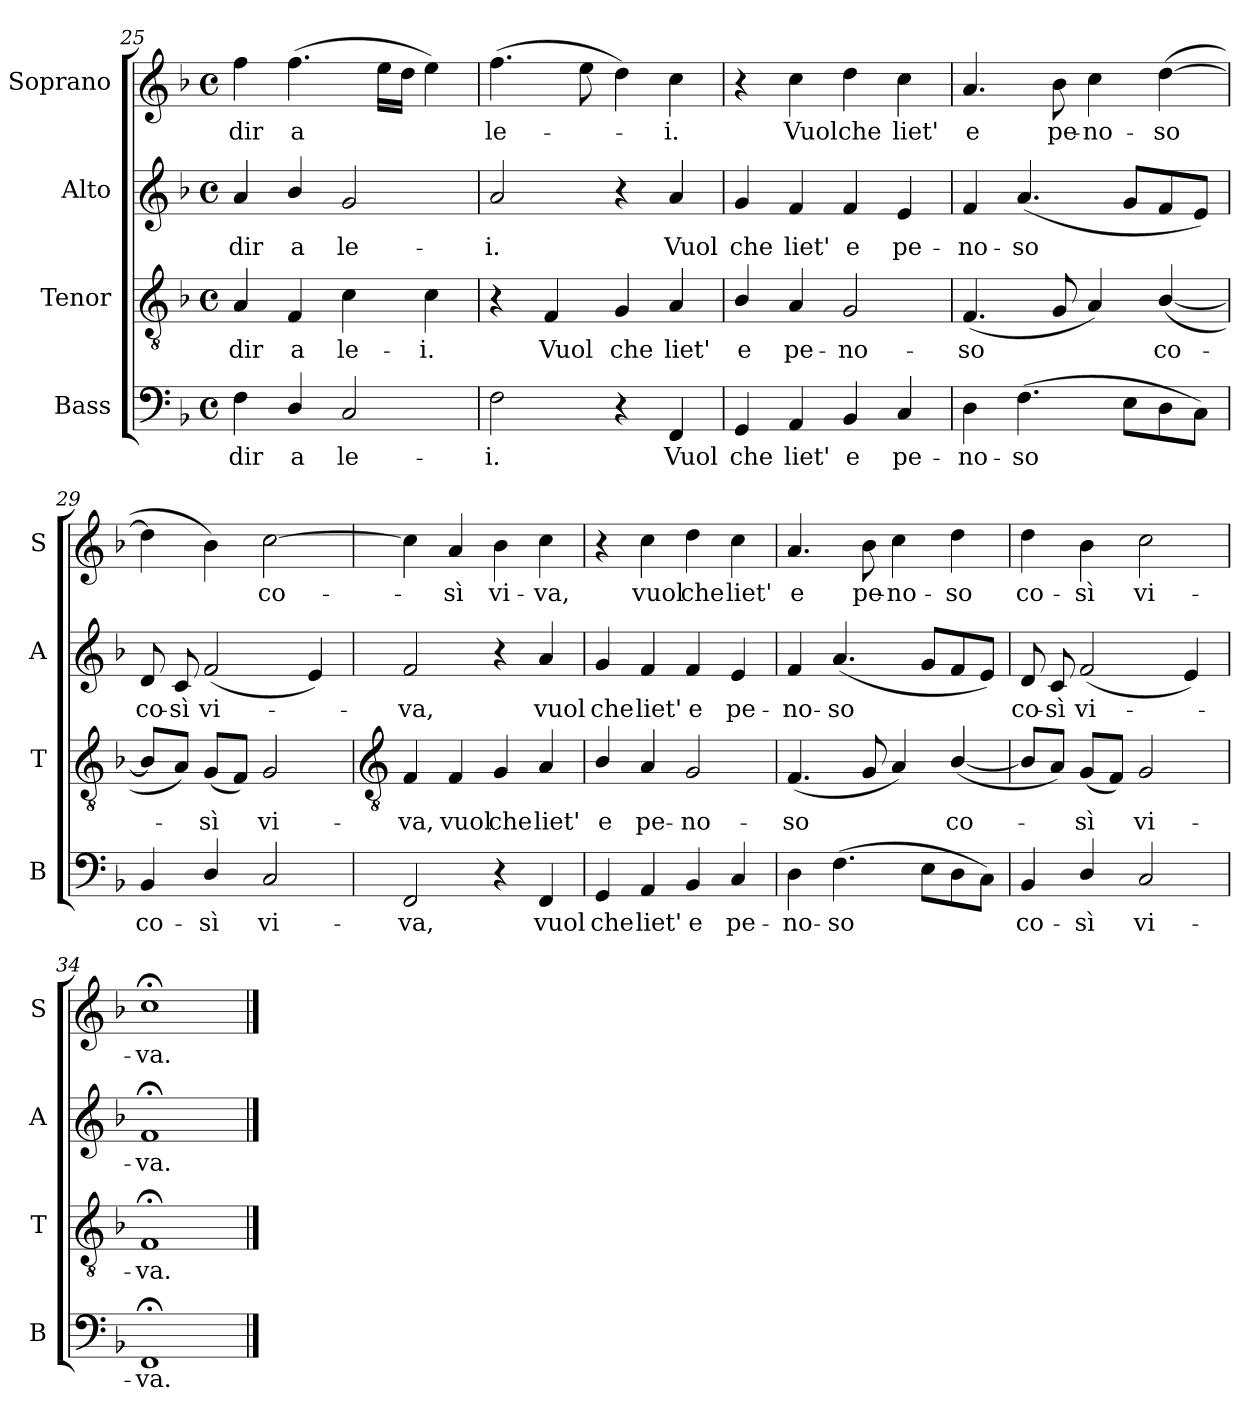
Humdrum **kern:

**kern	**text	**kern	**text	**kern	**text	**kern	**text
*part4	*part4	*part3	*part3	*part2	*part2	*part1	*part1
*staff4	*staff4	*staff3	*staff3	*staff2	*staff2	*staff1	*staff1
*I"Bass	*	*I"Tenor	*	*I"Alto	*	*I"Soprano	*
*I'B	*	*I'T	*	*I'A	*	*I'S	*
*clefF4	*	*clefGv2	*	*clefG2	*	*clefG2	*
*k[b-]	*	*k[b-]	*	*k[b-]	*	*k[b-]	*
*F:	*	*F:	*	*F:	*	*F:	*
*M4/4	*	*M4/4	*	*M4/4	*	*M4/4	*
*met(c)	*	*met(c)	*	*met(c)	*	*met(c)	*
=25	=25	=25	=25	=25	=25	=25	=25
!	!LO:LY:b	!	!LO:LY:b	!	!LO:LY:b	!	!LO:LY:b
4F	-dir	4A	-dir	4a	-dir	4ff	-dir
!	!LO:LY:b	!	!LO:LY:b	!	!LO:LY:b	!	!LO:LY:b
4D/	a	4F	a	4b-/	a	(>4.ff	a
!	!LO:LY:b	!	!LO:LY:b	!	!LO:LY:b	!	!
2C	le-	4c	le-	2g	le-	.	.
.	.	.	.	.	.	16eeLL	.
.	.	.	.	.	.	16ddJJ	.
!	!	!	!LO:LY:b	!	!	!	!
.	.	4c	-i.	.	.	4ee)	.
=26	=26	=26	=26	=26	=26	=26	=26
!	!LO:LY:b	!	!	!	!LO:LY:b	!	!LO:LY:b
2F	-i.	4r	.	2a	-i.	(>4.ff	le-
!	!	!	!LO:LY:b	!	!	!	!
.	.	4F	Vuol	.	.	.	.
.	.	.	.	.	.	8ee	.
!	!	!	!LO:LY:b	!	!	!	!
4r	.	4G	che	4r	.	4dd)	.
!	!LO:LY:b	!	!LO:LY:b	!	!LO:LY:b	!	!LO:LY:b
4FF	Vuol	4A	liet'	4a	Vuol	4cc	i.
=27	=27	=27	=27	=27	=27	=27	=27
!	!LO:LY:b	!	!LO:LY:b	!	!LO:LY:b	!	!
4GG	che	4B-/	e	4g	che	4r	.
!	!LO:LY:b	!	!LO:LY:b	!	!LO:LY:b	!	!LO:LY:b
4AA	liet'	4A	pe-	4f	liet'	4cc	Vuol
!	!LO:LY:b	!	!LO:LY:b	!	!LO:LY:b	!	!LO:LY:b
4BB-	e	2G	-no-	4f	e	4dd	che
!	!LO:LY:b	!	!	!	!LO:LY:b	!	!LO:LY:b
4C	pe-	.	.	4e	pe-	4cc	liet'
=28	=28	=28	=28	=28	=28	=28	=28
!	!LO:LY:b	!	!LO:LY:b	!	!LO:LY:b	!	!LO:LY:b
4D	-no-	(<4.F	-so	4f	-no-	4.a	e
!	!LO:LY:b	!	!	!	!LO:LY:b	!	!
(>4.F	-so	.	.	(<4.a	-so	.	.
!	!	!	!	!	!	!	!LO:LY:b
.	.	8G	.	.	.	8b-	pe-
!	!	!	!	!	!	!	!LO:LY:b
.	.	4A)	.	.	.	4cc	-no-
8EL	.	.	.	8gL	.	.	.
!	!	!	!LO:LY:b	!	!	!	!LO:LY:b
8D	.	(<[4B-/	co-	8f	.	(>[4dd	-so
8CJ)	.	.	.	8eJ)	.	.	.
=29	=29	=29	=29	=29	=29	=29	=29
!	!LO:LY:b	!	!	!	!LO:LY:b	!	!
4BB-	co-	8B-L]	.	8d	co-	4dd]	.
!	!	!	!	!	!LO:LY:b	!	!
.	.	8AJ)	.	8c	-sì	.	.
!	!LO:LY:b	!	!LO:LY:b	!	!LO:LY:b	!	!
4D/	-sì	(<8GL	sì	(<2f	vi-	4b-)	.
.	.	8FJ)	.	.	.	.	.
!	!LO:LY:b	!	!LO:LY:b	!	!	!	!LO:LY:b
2C	vi-	2G	vi-	.	.	[2cc	co-
.	.	.	.	4e)	.	.	.
!!LO:LB:g=z
=30	=30	=30	=30	=30	=30	=30	=30
*	*	*clefGv2	*	*	*	*	*
!	!LO:LY:b	!	!LO:LY:b	!	!LO:LY:b	!	!
2FF	-va,	4F	-va,	2f	va,	4cc]	.
!	!	!	!LO:LY:b	!	!	!	!LO:LY:b
.	.	4F	vuol	.	.	4a	sì
!	!	!	!LO:LY:b	!	!	!	!LO:LY:b
4r	.	4G	che	4r	.	4b-	vi-
!	!LO:LY:b	!	!LO:LY:b	!	!LO:LY:b	!	!LO:LY:b
4FF	vuol	4A	liet'	4a	vuol	4cc	-va,
=31	=31	=31	=31	=31	=31	=31	=31
!	!LO:LY:b	!	!LO:LY:b	!	!LO:LY:b	!	!
4GG	che	4B-/	e	4g	che	4r	.
!	!LO:LY:b	!	!LO:LY:b	!	!LO:LY:b	!	!LO:LY:b
4AA	liet'	4A	pe-	4f	liet'	4cc	vuol
!	!LO:LY:b	!	!LO:LY:b	!	!LO:LY:b	!	!LO:LY:b
4BB-	e	2G	-no-	4f	e	4dd	che
!	!LO:LY:b	!	!	!	!LO:LY:b	!	!LO:LY:b
4C	pe-	.	.	4e	pe-	4cc	liet'
=32	=32	=32	=32	=32	=32	=32	=32
!	!LO:LY:b	!	!LO:LY:b	!	!LO:LY:b	!	!LO:LY:b
4D	-no-	(<4.F	-so	4f	-no-	4.a	e
!	!LO:LY:b	!	!	!	!LO:LY:b	!	!
(>4.F	-so	.	.	(<4.a	-so	.	.
!	!	!	!	!	!	!	!LO:LY:b
.	.	8G	.	.	.	8b-	pe-
!	!	!	!	!	!	!	!LO:LY:b
.	.	4A)	.	.	.	4cc	-no-
8EL	.	.	.	8gL	.	.	.
!	!	!	!LO:LY:b	!	!	!	!LO:LY:b
8D	.	(<[4B-/	co-	8f	.	4dd	-so
8CJ)	.	.	.	8eJ)	.	.	.
=33	=33	=33	=33	=33	=33	=33	=33
!	!LO:LY:b	!	!	!	!LO:LY:b	!	!LO:LY:b
4BB-	co-	8B-L]	.	8d	co-	4dd	co-
!	!	!	!	!	!LO:LY:b	!	!
.	.	8AJ)	.	8c	-sì	.	.
!	!LO:LY:b	!	!LO:LY:b	!	!LO:LY:b	!	!LO:LY:b
4D/	-sì	(<8GL	sì	(<2f	vi-	4b-	-sì
.	.	8FJ)	.	.	.	.	.
!	!LO:LY:b	!	!LO:LY:b	!	!	!	!LO:LY:b
2C	vi-	2G	vi-	.	.	2cc	vi-
.	.	.	.	4e)	.	.	.
=34	=34	=34	=34	=34	=34	=34	=34
!	!LO:LY:b	!	!LO:LY:b	!	!LO:LY:b	!	!LO:LY:b
1FF;<	-va.	1F;<	-va.	1f;<	va.	1cc;<	-va.
==	==	==	==	==	==	==	==
*-	*-	*-	*-	*-	*-	*-	*-
